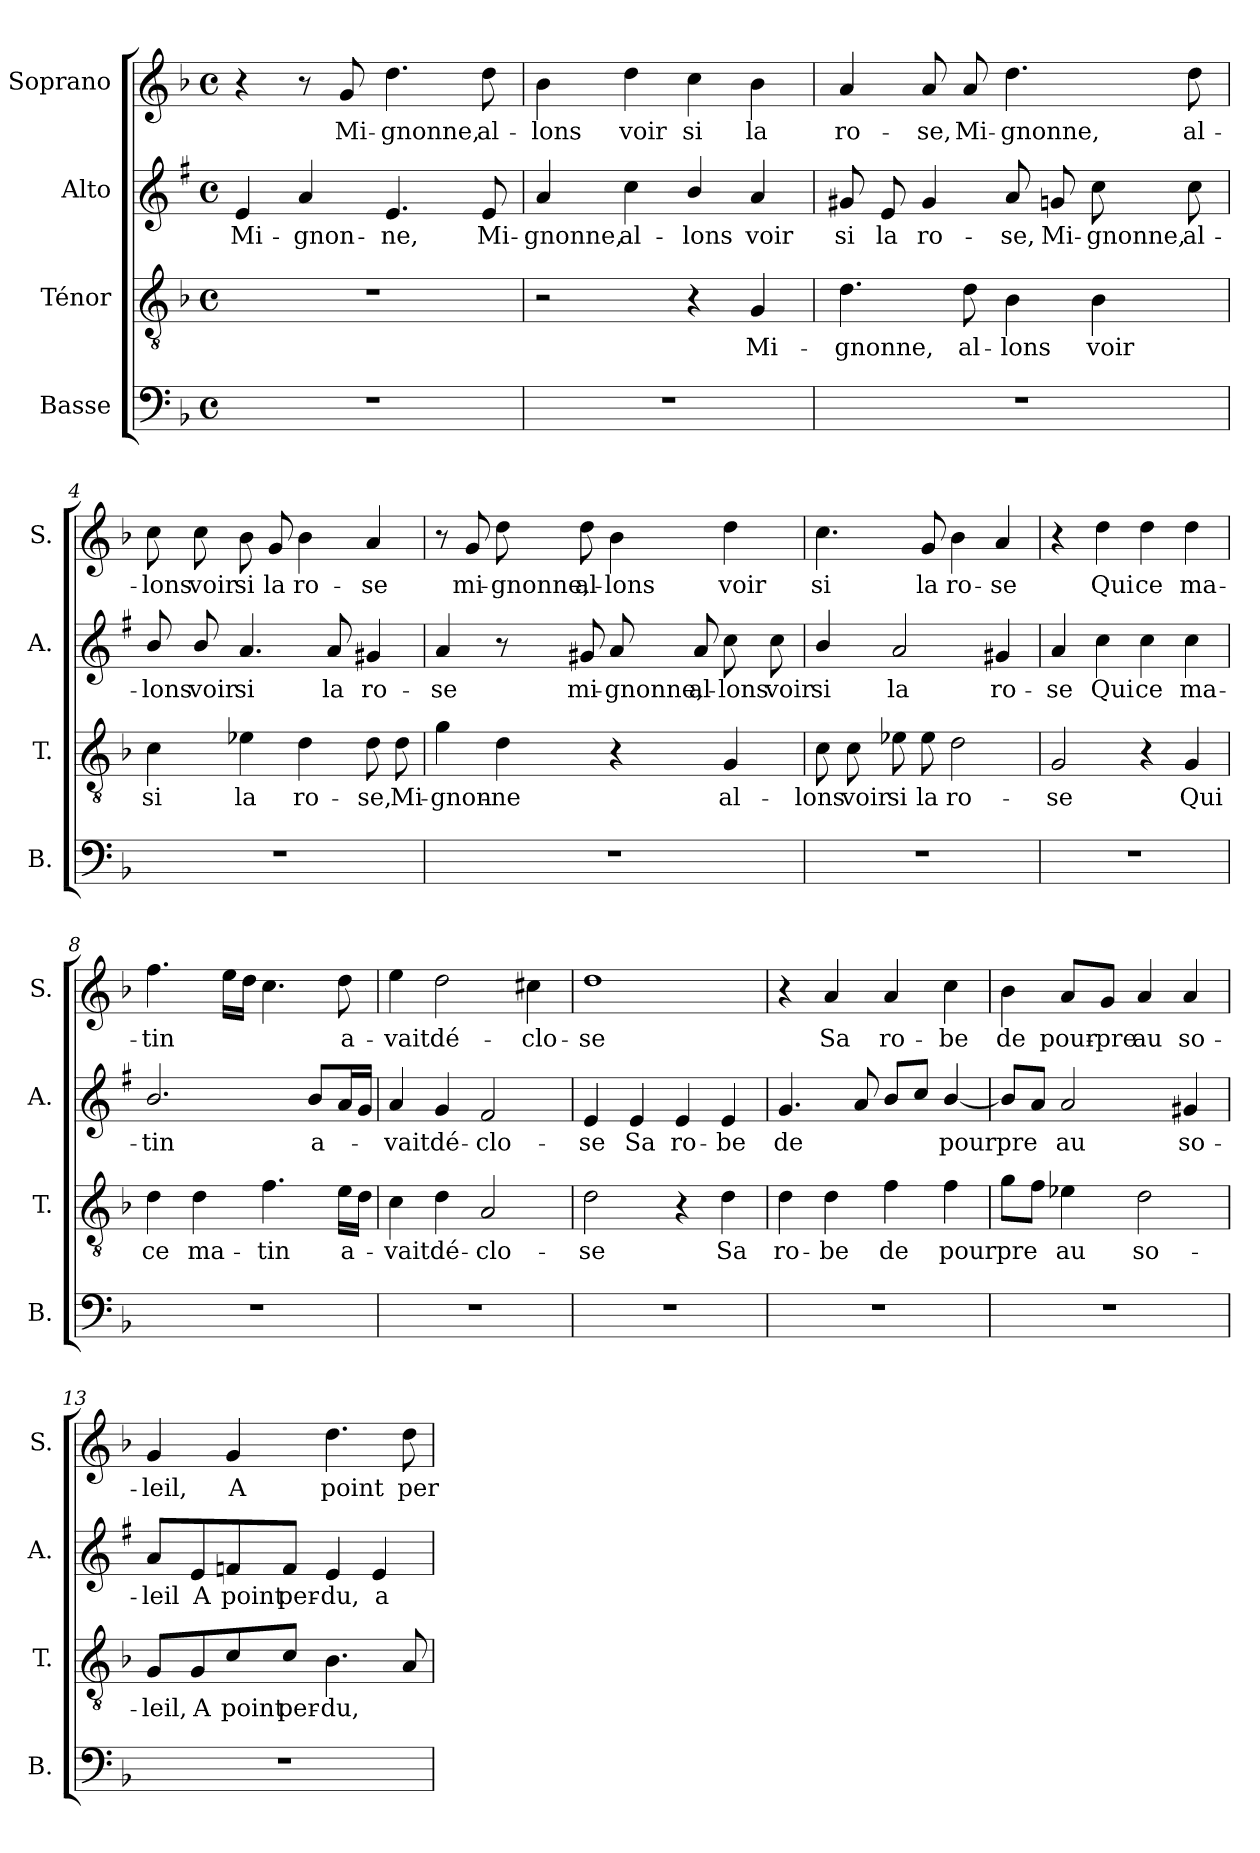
**kern	**kern	**text	**kern	**text	**kern	**text
*part4	*part3	*part3	*part2	*part2	*part1	*part1
*staff4	*staff3	*staff3	*staff2	*staff2	*staff1	*staff1
*I"Basse	*I"Ténor	*	*I"Alto	*	*I"Soprano	*
*I'B.	*I'T.	*	*I'A.	*	*I'S.	*
*clefF4	*clefGv2	*	*clefG2	*	*clefG2	*
*	*	*	*ITrd1c2	*	*	*
*k[b-]	*k[b-]	*	*k[b-]	*	*k[b-]	*
*F:	*F:	*	*F:	*	*F:	*
*M4/4	*M4/4	*	*M4/4	*	*M4/4	*
*met(c)	*met(c)	*	*met(c)	*	*met(c)	*
=1	=1	=1	=1	=1	=1	=1
1r	1r	.	4d/	Mi-	4r	.
.	.	.	4g/	-gnon-	8r	.
.	.	.	.	.	8g/	Mi-
.	.	.	4.d/	-ne,	4.dd\	-gnonne,
.	.	.	8d/	Mi-	8dd\	al-
=2	=2	=2	=2	=2	=2	=2
1r	2r	.	4g/	-gnonne,	4b-\	-lons
.	.	.	4b-\	al-	4dd\	voir
.	4r	.	4a/	-lons	4cc\	si
.	4G/	Mi-	4g/	voir	4b-\	la
=3	=3	=3	=3	=3	=3	=3
1r	4.d\	-gnonne,	8f#X/	si	4a/	ro-
.	.	.	8d/	la	.	.
.	.	.	4f#/	ro-	8a/	-se,
.	8d\	al-	.	.	8a/	Mi-
.	4B-\	-lons	8g/	-se,	4.dd\	-gnonne,
.	.	.	8fn/	Mi-	.	.
.	4B-\	voir	8b-\	-gnonne,	.	.
.	.	.	8b-\	al-	8dd\	al-
=4	=4	=4	=4	=4	=4	=4
1r	4c\	si	8a/	-lons	8cc\	-lons
.	.	.	8a/	voir	8cc\	voir
.	4e-X\	la	4.g/	si	8b-\	si
.	.	.	.	.	8g/	la
.	4d\	ro-	.	.	4b-\	ro-
.	.	.	8g/	la	.	.
.	8d\	-se,	4f#X/	ro-	4a/	-se
.	8d\	Mi-	.	.	.	.
!!LO:LB:g=z
=5	=5	=5	=5	=5	=5	=5
1r	4g\	-gnon-	4g/	-se	8r	.
.	.	.	.	.	8g/	mi-
.	4d\	-ne	8r	.	8dd\	-gnonne,
.	.	.	8f#X/	mi-	8dd\	al-
.	4r	.	8g/	-gnonne,	4b-\	-lons
.	.	.	8g/	al-	.	.
.	4G/	al-	8b-\	-lons	4dd\	voir
.	.	.	8b-\	voir	.	.
=6	=6	=6	=6	=6	=6	=6
1r	8c\	-lons	4a/	si	4.cc\	si
.	8c\	voir	.	.	.	.
.	8e-X\	si	2g/	la	.	.
.	8e-\	la	.	.	8g/	la
.	2d\	ro-	.	.	4b-\	ro-
.	.	.	4f#X/	ro-	4a/	-se
=7	=7	=7	=7	=7	=7	=7
1r	2G/	-se	4g/	-se	4r	.
.	.	.	4b-\	Qui	4dd\	Qui
.	4r	.	4b-\	ce	4dd\	ce
.	4G/	Qui	4b-\	ma-	4dd\	ma-
=8	=8	=8	=8	=8	=8	=8
1r	4d\	ce	2.a/	-tin	4.ff\	-tin
.	4d\	ma-	.	.	.	.
.	.	.	.	.	16ee\LL	.
.	.	.	.	.	16dd\JJ	.
.	4.f\	-tin	.	.	4.cc\	.
.	.	.	8a/L	a-	.	.
.	16e\LL	a-	16g/L	.	8dd\	a-
.	16d\JJ	.	16f/JJ	.	.	.
!!LO:PB:g=z
=9	=9	=9	=9	=9	=9	=9
1r	4c\	-vait	4g/	-vait	4ee\	-vait
.	4d\	dé-	4f/	dé-	2dd\	dé-
.	2A/	-clo-	2e/	-clo-	.	.
.	.	.	.	.	4cc#X\	-clo-
=10	=10	=10	=10	=10	=10	=10
1r	2d\	-se	4d/	-se	1dd	-se
.	.	.	4d/	Sa	.	.
.	4r	.	4d/	ro-	.	.
.	4d\	Sa	4d/	-be	.	.
=11	=11	=11	=11	=11	=11	=11
1r	4d\	ro-	4.f/	de	4r	.
.	4d\	-be	.	.	4a/	Sa
.	.	.	8g/	.	.	.
.	4f\	de	8a/L	.	4a/	ro-
.	.	.	8b-/J	.	.	.
.	4f\	pourpre	[4a/	pourpre	4cc\	-be
=12	=12	=12	=12	=12	=12	=12
1r	8g\L	.	8a/L]	.	4b-\	de
.	8f\J	.	8g/J	.	.	.
.	4e-X\	au	2g/	au	8a/L	pour-
.	.	.	.	.	8g/J	-pre
.	2d\	so-	.	.	4a/	au
.	.	.	4f#X/	so-	4a/	so-
!!LO:LB:g=z
=13	=13	=13	=13	=13	=13	=13
1r	8G/L	-leil,	8g/L	-leil	4g/	-leil,
.	8G/	A	8d/	A	.	.
.	8c/	point	8e-X/	point	4g/	A
.	8c/J	per-	8e-/J	per-	.	.
.	4.B-\	-du,	4d/	-du,	4.dd\	point
.	.	.	4d/	a	.	.
.	8A/	.	.	.	8dd\	per-
=	=	=	=	=	=	=
*-	*-	*-	*-	*-	*-	*-
